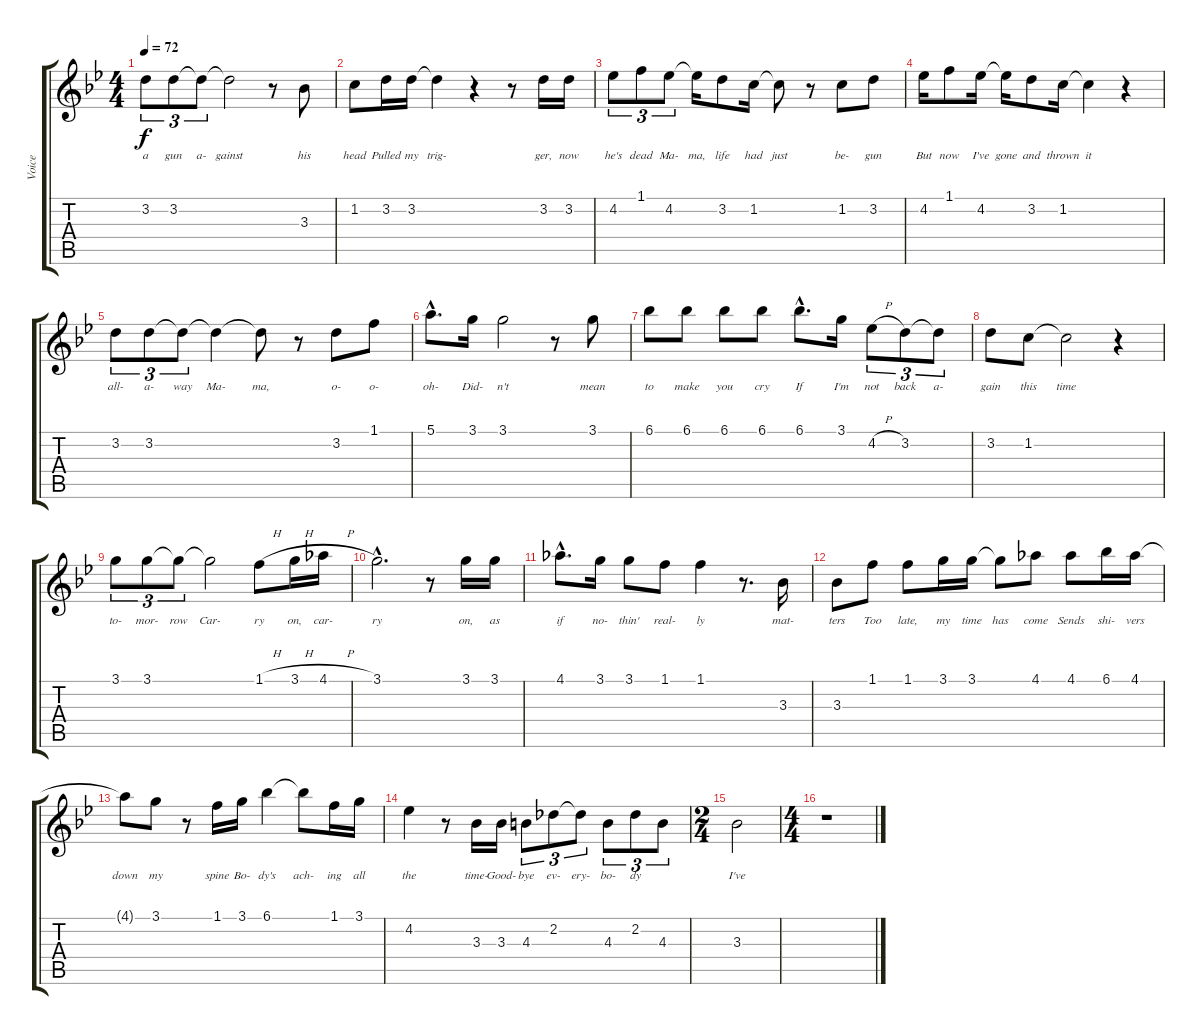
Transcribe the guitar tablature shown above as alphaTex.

\track ("Voice" "Voice") {instrument flute}
\staff {score tabs}
\tuning (E5 B4 G4 D4 A3 E3) {hide}
\ts (4 4)
\tempo 72
\clef g2
\ks bb
3.2.8{tu (3 2) lyrics (0 "a") lyrics (1 "") lyrics (2 "") lyrics (3 "") lyrics (4 "") dy f} 3.2.8{tu (3 2) lyrics (0 "gun") lyrics (1 "") lyrics (2 "") lyrics (3 "") lyrics (4 "")} 3.2{t}.8{tu (3 2) lyrics (0 "a-") lyrics (1 "") lyrics (2 "") lyrics (3 "") lyrics (4 "")} 3.2{t}.2{lyrics (0 "gainst") lyrics (1 "") lyrics (2 "") lyrics (3 "") lyrics (4 "")} r.8 3.3.8{lyrics (0 "his") lyrics (1 "") lyrics (2 "") lyrics (3 "") lyrics (4 "")} |
1.2.8{lyrics (0 "head") lyrics (1 "") lyrics (2 "") lyrics (3 "") lyrics (4 "")} 3.2.16{lyrics (0 "Pulled") lyrics (1 "") lyrics (2 "") lyrics (3 "") lyrics (4 "")} 3.2.16{lyrics (0 "my") lyrics (1 "") lyrics (2 "") lyrics (3 "") lyrics (4 "")} 3.2{t}.4{lyrics (0 "trig-") lyrics (1 "") lyrics (2 "") lyrics (3 "") lyrics (4 "")} r.4 r.8 3.2.16{lyrics (0 "ger,") lyrics (1 "") lyrics (2 "") lyrics (3 "") lyrics (4 "")} 3.2.16{lyrics (0 "now") lyrics (1 "") lyrics (2 "") lyrics (3 "") lyrics (4 "")} |
4.2.8{tu (3 2) lyrics (0 "he's") lyrics (1 "") lyrics (2 "") lyrics (3 "") lyrics (4 "")} 1.1.8{tu (3 2) lyrics (0 "dead") lyrics (1 "") lyrics (2 "") lyrics (3 "") lyrics (4 "")} 4.2.8{tu (3 2) lyrics (0 "Ma-") lyrics (1 "") lyrics (2 "") lyrics (3 "") lyrics (4 "")} 4.2{t}.16{lyrics (0 "ma,") lyrics (1 "") lyrics (2 "") lyrics (3 "") lyrics (4 "")} 3.2.8{lyrics (0 "life") lyrics (1 "") lyrics (2 "") lyrics (3 "") lyrics (4 "")} 1.2.16{lyrics (0 "had") lyrics (1 "") lyrics (2 "") lyrics (3 "") lyrics (4 "")} 1.2{t}.8{lyrics (0 "just") lyrics (1 "") lyrics (2 "") lyrics (3 "") lyrics (4 "")} r.8 1.2.8{lyrics (0 "be-") lyrics (1 "") lyrics (2 "") lyrics (3 "") lyrics (4 "")} 3.2.8{lyrics (0 "gun") lyrics (1 "") lyrics (2 "") lyrics (3 "") lyrics (4 "")} |
4.2.16{lyrics (0 "But") lyrics (1 "") lyrics (2 "") lyrics (3 "") lyrics (4 "")} 1.1.8{lyrics (0 "now") lyrics (1 "") lyrics (2 "") lyrics (3 "") lyrics (4 "")} 4.2.16{lyrics (0 "I've") lyrics (1 "") lyrics (2 "") lyrics (3 "") lyrics (4 "")} 4.2{t}.16{lyrics (0 "gone") lyrics (1 "") lyrics (2 "") lyrics (3 "") lyrics (4 "")} 3.2.8{lyrics (0 "and") lyrics (1 "") lyrics (2 "") lyrics (3 "") lyrics (4 "")} 1.2.16{lyrics (0 "thrown") lyrics (1 "") lyrics (2 "") lyrics (3 "") lyrics (4 "")} 1.2{t}.4{lyrics (0 "it") lyrics (1 "") lyrics (2 "") lyrics (3 "") lyrics (4 "")} r.4 |
3.2.8{tu (3 2) lyrics (0 "all-") lyrics (1 "") lyrics (2 "") lyrics (3 "") lyrics (4 "")} 3.2.8{tu (3 2) lyrics (0 "a-") lyrics (1 "") lyrics (2 "") lyrics (3 "") lyrics (4 "")} 3.2{t}.8{tu (3 2) lyrics (0 "way") lyrics (1 "") lyrics (2 "") lyrics (3 "") lyrics (4 "")} 3.2{t}.4{lyrics (0 "Ma-") lyrics (1 "") lyrics (2 "") lyrics (3 "") lyrics (4 "")} 3.2{t}.8{lyrics (0 "ma,") lyrics (1 "") lyrics (2 "") lyrics (3 "") lyrics (4 "")} r.8 3.2.8{lyrics (0 "o-") lyrics (1 "") lyrics (2 "") lyrics (3 "") lyrics (4 "")} 1.1.8{lyrics (0 "o-") lyrics (1 "") lyrics (2 "") lyrics (3 "") lyrics (4 "")} |
5.1{hac}.8{d lyrics (0 "oh-") lyrics (1 "") lyrics (2 "") lyrics (3 "") lyrics (4 "")} 3.1.16{lyrics (0 "Did-") lyrics (1 "") lyrics (2 "") lyrics (3 "") lyrics (4 "")} 3.1.2{lyrics (0 "n't") lyrics (1 "") lyrics (2 "") lyrics (3 "") lyrics (4 "")} r.8 3.1.8{lyrics (0 "mean") lyrics (1 "") lyrics (2 "") lyrics (3 "") lyrics (4 "")} |
6.1.8{lyrics (0 "to") lyrics (1 "") lyrics (2 "") lyrics (3 "") lyrics (4 "")} 6.1.8{lyrics (0 "make") lyrics (1 "") lyrics (2 "") lyrics (3 "") lyrics (4 "")} 6.1.8{lyrics (0 "you") lyrics (1 "") lyrics (2 "") lyrics (3 "") lyrics (4 "")} 6.1.8{lyrics (0 "cry") lyrics (1 "") lyrics (2 "") lyrics (3 "") lyrics (4 "")} 6.1{hac}.8{d lyrics (0 "If") lyrics (1 "") lyrics (2 "") lyrics (3 "") lyrics (4 "")} 3.1.16{lyrics (0 "I'm") lyrics (1 "") lyrics (2 "") lyrics (3 "") lyrics (4 "")} 4.2{h}.8{tu (3 2) lyrics (0 "not") lyrics (1 "") lyrics (2 "") lyrics (3 "") lyrics (4 "")} 3.2.8{tu (3 2) lyrics (0 "back") lyrics (1 "") lyrics (2 "") lyrics (3 "") lyrics (4 "")} 3.2{t}.8{tu (3 2) lyrics (0 "a-") lyrics (1 "") lyrics (2 "") lyrics (3 "") lyrics (4 "")} |
3.2.8{lyrics (0 "gain") lyrics (1 "") lyrics (2 "") lyrics (3 "") lyrics (4 "")} 1.2.8{lyrics (0 "this") lyrics (1 "") lyrics (2 "") lyrics (3 "") lyrics (4 "")} 1.2{t}.2{lyrics (0 "time") lyrics (1 "") lyrics (2 "") lyrics (3 "") lyrics (4 "")} r.4 |
3.1.8{tu (3 2) lyrics (0 "to-") lyrics (1 "") lyrics (2 "") lyrics (3 "") lyrics (4 "")} 3.1.8{tu (3 2) lyrics (0 "mor-") lyrics (1 "") lyrics (2 "") lyrics (3 "") lyrics (4 "")} 3.1{t}.8{tu (3 2) lyrics (0 "row") lyrics (1 "") lyrics (2 "") lyrics (3 "") lyrics (4 "")} 3.1{t}.2{lyrics (0 "Car-") lyrics (1 "") lyrics (2 "") lyrics (3 "") lyrics (4 "")} 1.1{h}.8{lyrics (0 "ry") lyrics (1 "") lyrics (2 "") lyrics (3 "") lyrics (4 "")} 3.1{h}.16{lyrics (0 "on,") lyrics (1 "") lyrics (2 "") lyrics (3 "") lyrics (4 "")} 4.1{h}.16{lyrics (0 "car-") lyrics (1 "") lyrics (2 "") lyrics (3 "") lyrics (4 "")} |
3.1{hac}.2{d lyrics (0 "ry") lyrics (1 "") lyrics (2 "") lyrics (3 "") lyrics (4 "")} r.8 3.1.16{lyrics (0 "on,") lyrics (1 "") lyrics (2 "") lyrics (3 "") lyrics (4 "")} 3.1.16{lyrics (0 "as") lyrics (1 "") lyrics (2 "") lyrics (3 "") lyrics (4 "")} |
4.1{hac}.8{d lyrics (0 "if") lyrics (1 "") lyrics (2 "") lyrics (3 "") lyrics (4 "")} 3.1.16{lyrics (0 "no-") lyrics (1 "") lyrics (2 "") lyrics (3 "") lyrics (4 "")} 3.1.8{lyrics (0 "thin'") lyrics (1 "") lyrics (2 "") lyrics (3 "") lyrics (4 "")} 1.1.8{lyrics (0 "real-") lyrics (1 "") lyrics (2 "") lyrics (3 "") lyrics (4 "")} 1.1.4{lyrics (0 "ly") lyrics (1 "") lyrics (2 "") lyrics (3 "") lyrics (4 "")} r.8{d} 3.3.16{lyrics (0 "mat-") lyrics (1 "") lyrics (2 "") lyrics (3 "") lyrics (4 "")} |
3.3.8{lyrics (0 "ters") lyrics (1 "") lyrics (2 "") lyrics (3 "") lyrics (4 "")} 1.1.8{lyrics (0 "Too") lyrics (1 "") lyrics (2 "") lyrics (3 "") lyrics (4 "")} 1.1.8{lyrics (0 "late,") lyrics (1 "") lyrics (2 "") lyrics (3 "") lyrics (4 "")} 3.1.16{lyrics (0 "my") lyrics (1 "") lyrics (2 "") lyrics (3 "") lyrics (4 "")} 3.1.16{lyrics (0 "time") lyrics (1 "") lyrics (2 "") lyrics (3 "") lyrics (4 "")} 3.1{t}.8{lyrics (0 "has") lyrics (1 "") lyrics (2 "") lyrics (3 "") lyrics (4 "")} 4.1.8{lyrics (0 "come") lyrics (1 "") lyrics (2 "") lyrics (3 "") lyrics (4 "")} 4.1.8{lyrics (0 "Sends") lyrics (1 "") lyrics (2 "") lyrics (3 "") lyrics (4 "")} 6.1.16{lyrics (0 "shi-") lyrics (1 "") lyrics (2 "") lyrics (3 "") lyrics (4 "")} 4.1.16{lyrics (0 "vers") lyrics (1 "") lyrics (2 "") lyrics (3 "") lyrics (4 "")} |
4.1{t}.8{lyrics (0 "down") lyrics (1 "") lyrics (2 "") lyrics (3 "") lyrics (4 "")} 3.1.8{lyrics (0 "my") lyrics (1 "") lyrics (2 "") lyrics (3 "") lyrics (4 "")} r.8 1.1.16{lyrics (0 "spine") lyrics (1 "") lyrics (2 "") lyrics (3 "") lyrics (4 "")} 3.1.16{lyrics (0 "Bo-") lyrics (1 "") lyrics (2 "") lyrics (3 "") lyrics (4 "")} 6.1.4{lyrics (0 "dy's") lyrics (1 "") lyrics (2 "") lyrics (3 "") lyrics (4 "")} 6.1{t}.8{lyrics (0 "ach-") lyrics (1 "") lyrics (2 "") lyrics (3 "") lyrics (4 "")} 1.1.16{lyrics (0 "ing") lyrics (1 "") lyrics (2 "") lyrics (3 "") lyrics (4 "")} 3.1.16{lyrics (0 "all") lyrics (1 "") lyrics (2 "") lyrics (3 "") lyrics (4 "")} |
4.2.4{lyrics (0 "the") lyrics (1 "") lyrics (2 "") lyrics (3 "") lyrics (4 "")} r.8 3.3.16{lyrics (0 "time-") lyrics (1 "") lyrics (2 "") lyrics (3 "") lyrics (4 "")} 3.3.16{lyrics (0 "Good-") lyrics (1 "") lyrics (2 "") lyrics (3 "") lyrics (4 "")} 4.3.8{tu (3 2) lyrics (0 "bye") lyrics (1 "") lyrics (2 "") lyrics (3 "") lyrics (4 "")} 2.2.8{tu (3 2) lyrics (0 "ev-") lyrics (1 "") lyrics (2 "") lyrics (3 "") lyrics (4 "")} 2.2{t}.8{tu (3 2) lyrics (0 "ery-") lyrics (1 "") lyrics (2 "") lyrics (3 "") lyrics (4 "")} 4.3.8{tu (3 2) lyrics (0 "bo-") lyrics (1 "") lyrics (2 "") lyrics (3 "") lyrics (4 "")} 2.2.8{tu (3 2) lyrics (0 "dy") lyrics (1 "") lyrics (2 "") lyrics (3 "") lyrics (4 "")} 4.3.8{tu (3 2) lyrics (0 "") lyrics (1 "") lyrics (2 "") lyrics (3 "") lyrics (4 "")} |
\ts (2 4)
3.3.2{lyrics (0 "I've") lyrics (1 "") lyrics (2 "") lyrics (3 "") lyrics (4 "")} |
\ts (4 4)
r.1
